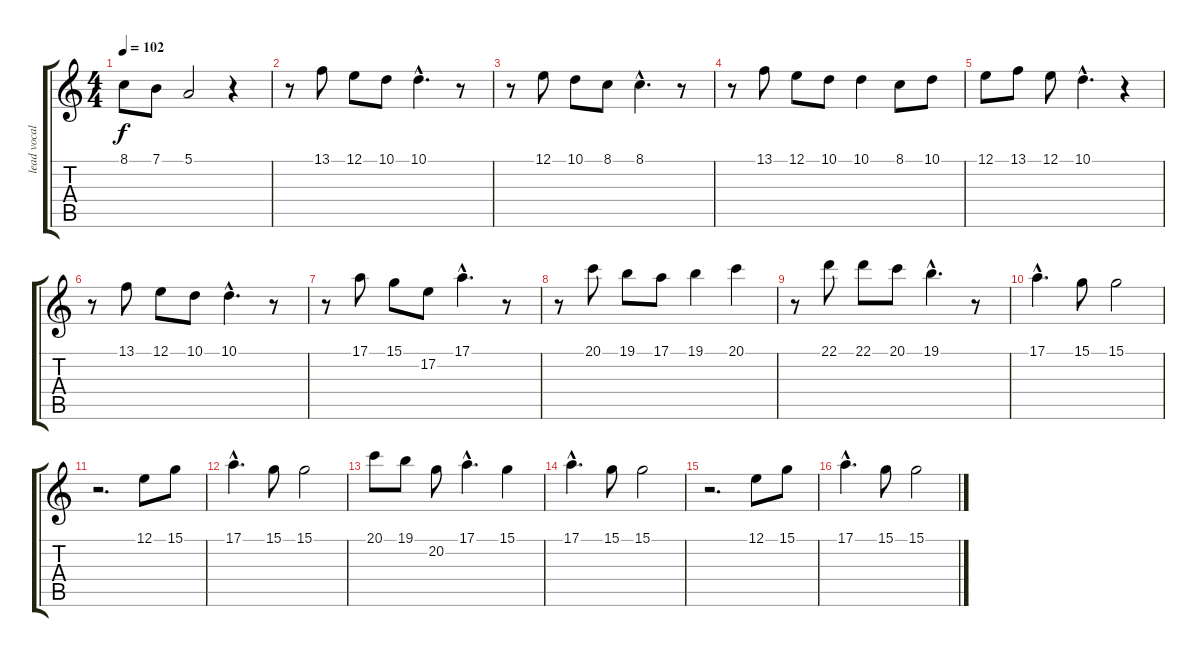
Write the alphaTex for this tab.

\track ("lead vocals" "lead vocal") {instrument oboe}
\staff {score tabs}
\tuning (E4 B3 G3 D3 A2 E2) {hide}
\ts (4 4)
\tempo 102
\clef g2
\ks c
8.1{t}.8{dy f} 7.1.8 5.1.2 r.4 |
r.8 13.1.8 12.1.8 10.1.8 10.1{hac}.4{d} r.8 |
r.8 12.1.8 10.1.8 8.1.8 8.1{hac}.4{d} r.8 |
r.8 13.1.8 12.1.8 10.1.8 10.1.4 8.1.8 10.1.8 |
12.1.8 13.1.8 12.1.8 10.1{hac}.4{d} r.4 |
r.8 13.1.8 12.1.8 10.1.8 10.1{hac}.4{d} r.8 |
r.8 17.1.8 15.1.8 17.2.8 17.1{hac}.4{d} r.8 |
r.8 20.1.8 19.1.8 17.1.8 19.1.4 20.1.4 |
r.8 22.1.8 22.1.8 20.1.8 19.1{hac}.4{d} r.8 |
17.1{hac}.4{d} 15.1.8 15.1.2 |
r.2{d} 12.1.8 15.1.8 |
17.1{hac}.4{d} 15.1.8 15.1.2 |
20.1.8 19.1.8 20.2.8 17.1{hac}.4{d} 15.1.4 |
17.1{hac}.4{d} 15.1.8 15.1.2 |
r.2{d} 12.1.8 15.1.8 |
17.1{hac}.4{d} 15.1.8 15.1.2
